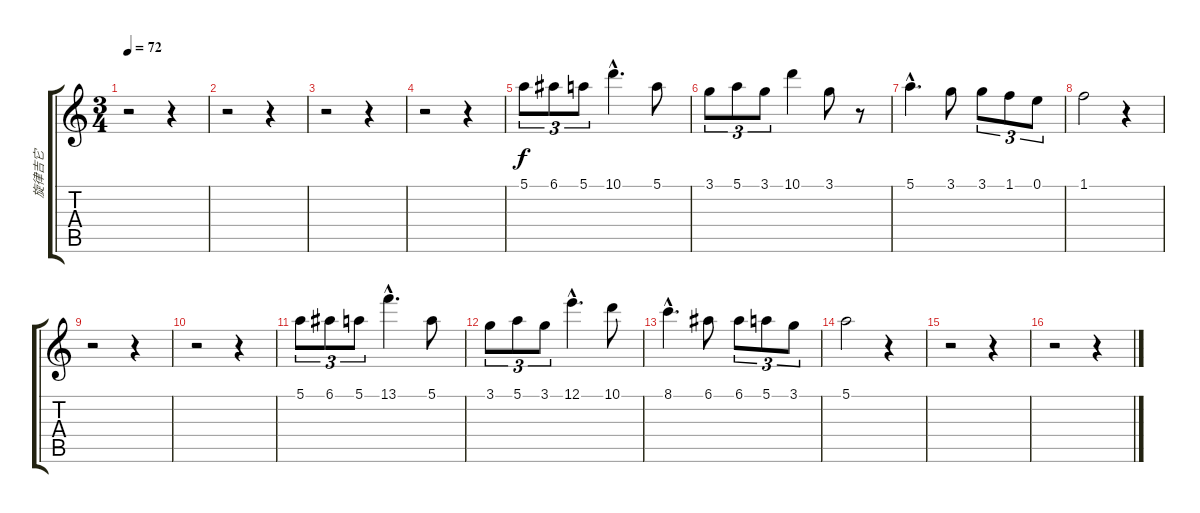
\track ("旋律吉它" "旋律吉它") {instrument acousticguitarsteel}
\staff {score tabs}
\tuning (E4 B3 G3 D3 A2 E2) {hide}
\ts (3 4)
\tempo 72
\clef g2
\ks c
r.2{dy f instrument acousticguitarsteel} r.4 |
r.2 r.4 |
r.2 r.4 |
r.2 r.4 |
5.1.8{tu (3 2)} 6.1.8{tu (3 2)} 5.1.8{tu (3 2)} 10.1{hac}.4{d} 5.1.8 |
3.1.8{tu (3 2)} 5.1.8{tu (3 2)} 3.1.8{tu (3 2)} 10.1.4 3.1.8 r.8 |
5.1{hac}.4{d} 3.1.8 3.1.8{tu (3 2)} 1.1.8{tu (3 2)} 0.1.8{tu (3 2)} |
1.1.2 r.4 |
r.2 r.4 |
r.2 r.4 |
5.1.8{tu (3 2)} 6.1.8{tu (3 2)} 5.1.8{tu (3 2)} 13.1{hac}.4{d} 5.1.8 |
3.1.8{tu (3 2)} 5.1.8{tu (3 2)} 3.1.8{tu (3 2)} 12.1{hac}.4{d} 10.1.8 |
8.1{hac}.4{d} 6.1.8 6.1.8{tu (3 2)} 5.1.8{tu (3 2)} 3.1.8{tu (3 2)} |
5.1.2 r.4 |
r.2 r.4 |
r.2 r.4
